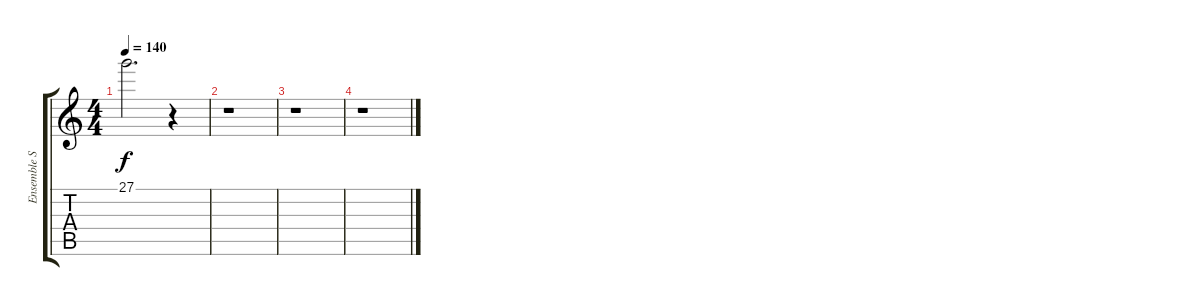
\track ("Ensemble Strings" "Ensemble S") {instrument stringensemble1}
\staff {score tabs}
\tuning (E4 B3 G3 D3 A2 E2) {hide}
\ts (4 4)
\tempo 140
\clef g2
\ks c
27.1{t}.2{d dy f} r.4 |
r.1 |
r.1 |
r.1
